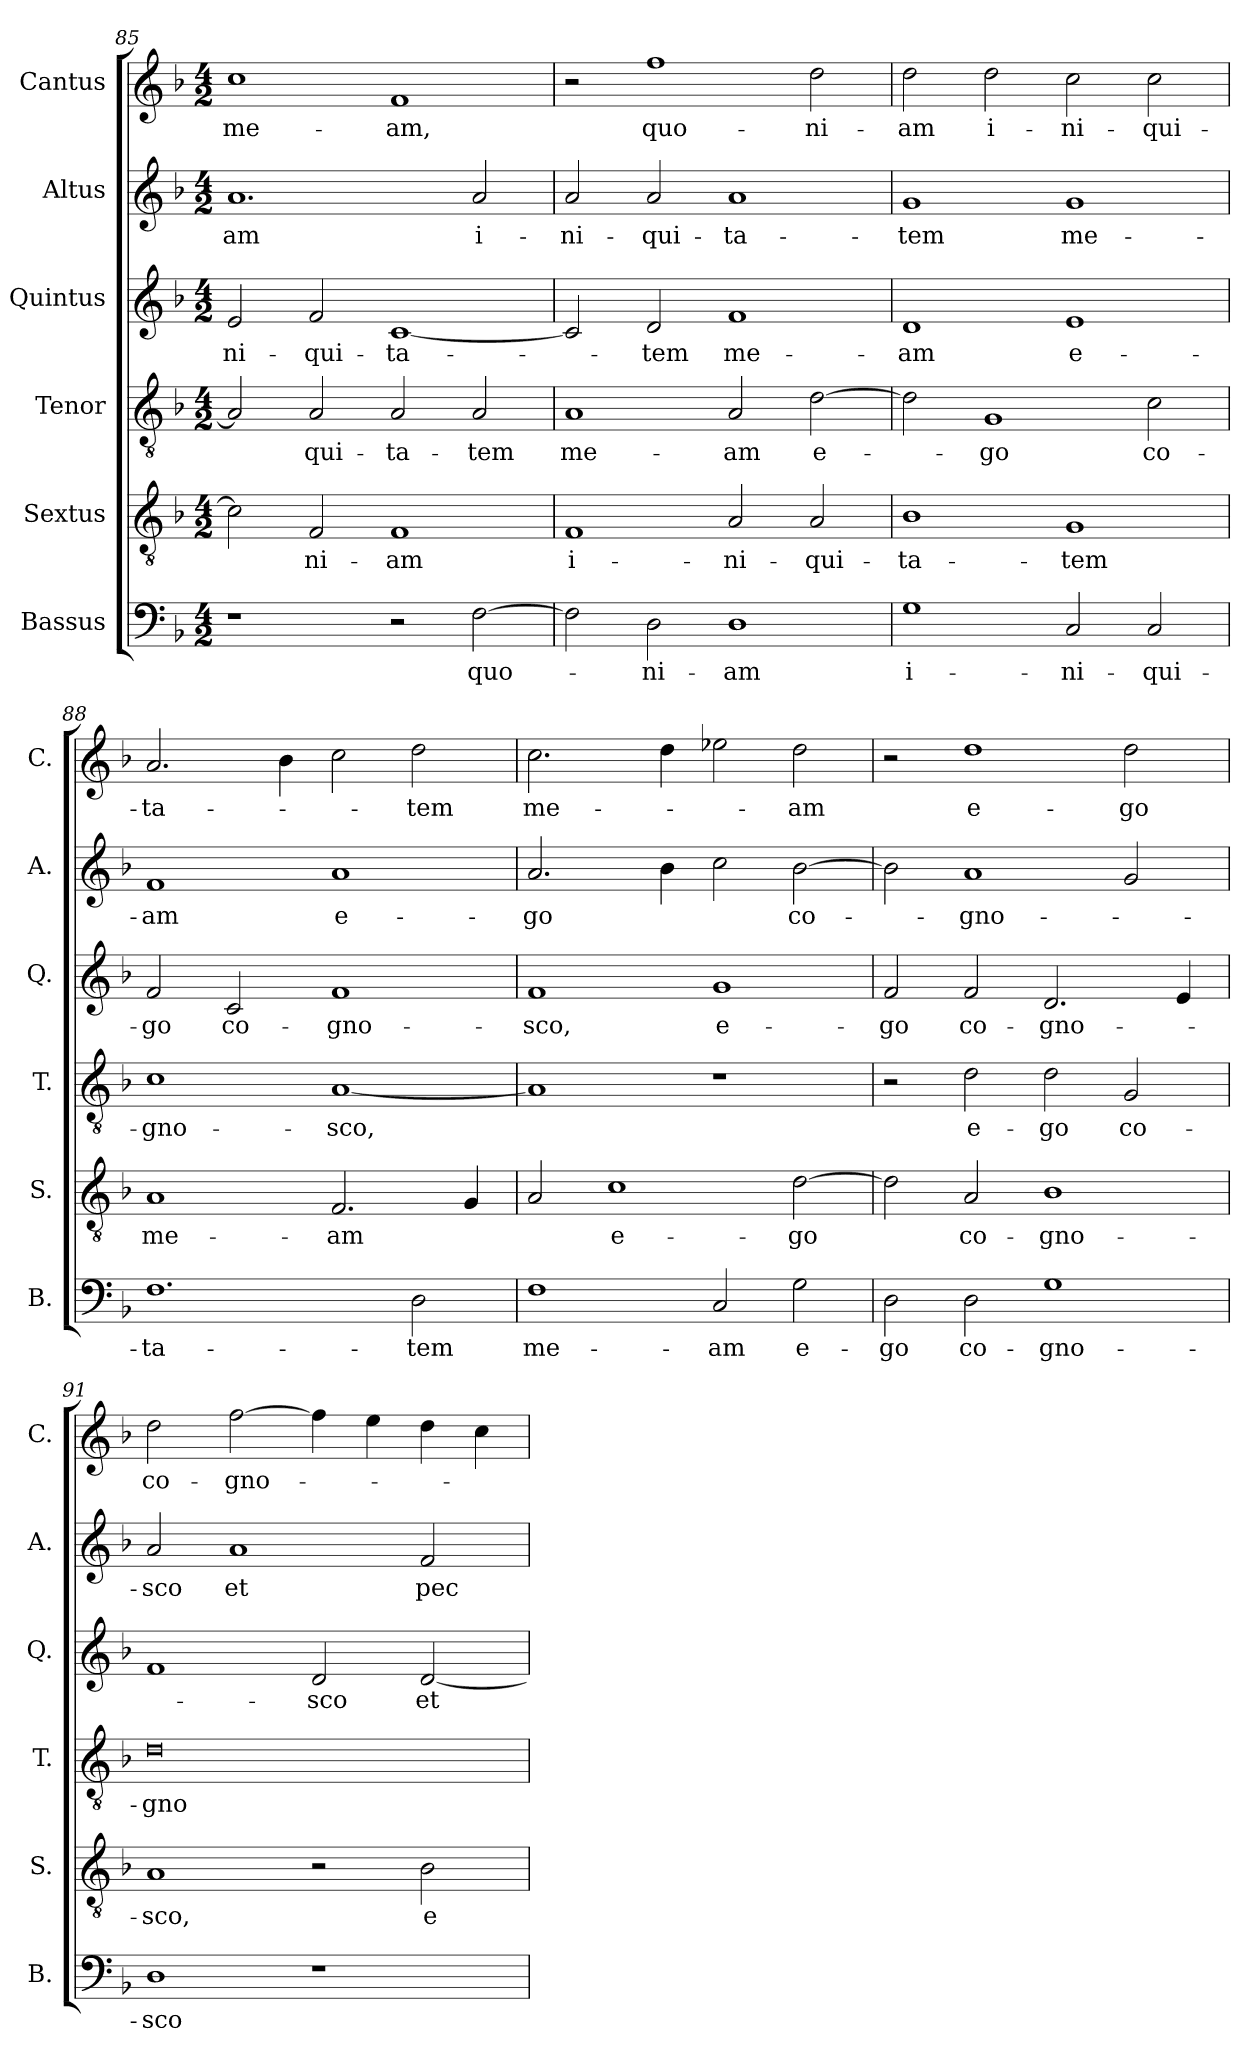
**kern	**text	**kern	**text	**kern	**text	**kern	**text	**kern	**text	**kern	**text
*part6	*part6	*part5	*part5	*part4	*part4	*part3	*part3	*part2	*part2	*part1	*part1
*staff6	*staff6	*staff5	*staff5	*staff4	*staff4	*staff3	*staff3	*staff2	*staff2	*staff1	*staff1
*I"Bassus	*	*I"Sextus	*	*I"Tenor	*	*I"Quintus	*	*I"Altus	*	*I"Cantus	*
*I'B.	*	*I'S.	*	*I'T.	*	*I'Q.	*	*I'A.	*	*I'C.	*
*clefF4	*	*clefGv2	*	*clefGv2	*	*clefG2	*	*clefG2	*	*clefG2	*
*k[b-]	*	*k[b-]	*	*k[b-]	*	*k[b-]	*	*k[b-]	*	*k[b-]	*
*M4/2	*	*M4/2	*	*M4/2	*	*M4/2	*	*M4/2	*	*M4/2	*
=85	=85	=85	=85	=85	=85	=85	=85	=85	=85	=85	=85
!	!	!	!	!	!	!	!LO:LY:b	!	!LO:LY:b	!	!LO:LY:b
1r	.	2c\]	.	2A/]	.	2e/	-ni-	1.a	-am	1cc	me-
!	!	!	!LO:LY:b	!	!LO:LY:b	!	!LO:LY:b	!	!	!	!
.	.	2F/	-ni-	2A/	-qui-	2f/	-qui-	.	.	.	.
!	!	!	!LO:LY:b	!	!LO:LY:b	!	!LO:LY:b	!	!	!	!LO:LY:b
2r	.	1F	-am	2A/	-ta-	[1c	-ta-	.	.	1f	-am,
!	!LO:LY:b	!	!	!	!LO:LY:b	!	!	!	!LO:LY:b	!	!
[2F\	quo-	.	.	2A/	-tem	.	.	2a/	i-	.	.
=86	=86	=86	=86	=86	=86	=86	=86	=86	=86	=86	=86
!	!	!	!LO:LY:b	!	!LO:LY:b	!	!	!	!LO:LY:b	!	!
2F\]	.	1F	i-	1A	me-	2c/]	.	2a/	-ni-	2r	.
!	!LO:LY:b	!	!	!	!	!	!LO:LY:b	!	!LO:LY:b	!	!LO:LY:b
2D\	-ni-	.	.	.	.	2d/	-tem	2a/	-qui-	1ff	quo-
!	!LO:LY:b	!	!LO:LY:b	!	!LO:LY:b	!	!LO:LY:b	!	!LO:LY:b	!	!
1D	-am	2A/	-ni-	2A/	-am	1f	me-	1a	-ta-	.	.
!	!	!	!LO:LY:b	!	!LO:LY:b	!	!	!	!	!	!LO:LY:b
.	.	2A/	-qui-	[2d\	e-	.	.	.	.	2dd\	-ni-
=87	=87	=87	=87	=87	=87	=87	=87	=87	=87	=87	=87
!	!LO:LY:b	!	!LO:LY:b	!	!	!	!LO:LY:b	!	!LO:LY:b	!	!LO:LY:b
1G	i-	1B-	-ta-	2d\]	.	1d	-am	1g	-tem	2dd\	-am
!	!	!	!	!	!LO:LY:b	!	!	!	!	!	!LO:LY:b
.	.	.	.	1G	-go	.	.	.	.	2dd\	i-
!	!LO:LY:b	!	!LO:LY:b	!	!	!	!LO:LY:b	!	!LO:LY:b	!	!LO:LY:b
2C/	-ni-	1G	-tem	.	.	1e	e-	1g	me-	2cc\	-ni-
!	!LO:LY:b	!	!	!	!LO:LY:b	!	!	!	!	!	!LO:LY:b
2C/	-qui-	.	.	2c\	co-	.	.	.	.	2cc\	-qui-
=88	=88	=88	=88	=88	=88	=88	=88	=88	=88	=88	=88
!	!LO:LY:b	!	!LO:LY:b	!	!LO:LY:b	!	!LO:LY:b	!	!LO:LY:b	!	!LO:LY:b
1.F	-ta-	1A	me-	1c	-gno-	2f/	-go	1f	-am	2.a/	-ta-
!	!	!	!	!	!	!	!LO:LY:b	!	!	!	!
.	.	.	.	.	.	2c/	co-	.	.	.	.
.	.	.	.	.	.	.	.	.	.	4b-\	.
!	!	!	!LO:LY:b	!	!LO:LY:b	!	!LO:LY:b	!	!LO:LY:b	!	!
.	.	2.F/	-am	[1A	-sco,	1f	-gno-	1a	e-	2cc\	.
!	!LO:LY:b	!	!	!	!	!	!	!	!	!	!LO:LY:b
2D\	-tem	.	.	.	.	.	.	.	.	2dd\	-tem
.	.	4G/	.	.	.	.	.	.	.	.	.
=89	=89	=89	=89	=89	=89	=89	=89	=89	=89	=89	=89
!	!LO:LY:b	!	!	!	!	!	!LO:LY:b	!	!LO:LY:b	!	!LO:LY:b
1F	me-	2A/	.	1A]	.	1f	-sco,	2.a/	-go	2.cc\	me-
!	!	!	!LO:LY:b	!	!	!	!	!	!	!	!
.	.	1c	e-	.	.	.	.	.	.	.	.
.	.	.	.	.	.	.	.	4b-\	.	4dd\	.
!	!LO:LY:b	!	!	!	!	!	!LO:LY:b	!	!	!	!
2C/	-am	.	.	1r	.	1g	e-	2cc\	.	2ee-X\	.
!	!LO:LY:b	!	!LO:LY:b	!	!	!	!	!	!LO:LY:b	!	!LO:LY:b
2G\	e-	[2d\	-go	.	.	.	.	[2b-\	co-	2dd\	-am
=90	=90	=90	=90	=90	=90	=90	=90	=90	=90	=90	=90
!	!LO:LY:b	!	!	!	!	!	!LO:LY:b	!	!	!	!
2D\	-go	2d\]	.	2r	.	2f/	-go	2b-\]	.	2r	.
!	!LO:LY:b	!	!LO:LY:b	!	!LO:LY:b	!	!LO:LY:b	!	!LO:LY:b	!	!LO:LY:b
2D\	co-	2A/	co-	2d\	e-	2f/	co-	1a	-gno-	1dd	e-
!	!LO:LY:b	!	!LO:LY:b	!	!LO:LY:b	!	!LO:LY:b	!	!	!	!
1G	-gno-	1B-	-gno-	2d\	-go	2.d/	-gno-	.	.	.	.
!	!	!	!	!	!LO:LY:b	!	!	!	!	!	!LO:LY:b
.	.	.	.	2G/	co-	.	.	2g/	.	2dd\	-go
.	.	.	.	.	.	4e/	.	.	.	.	.
!!LO:LB:g=z
=91	=91	=91	=91	=91	=91	=91	=91	=91	=91	=91	=91
!	!LO:LY:b	!	!LO:LY:b	!	!LO:LY:b	!	!	!	!LO:LY:b	!	!LO:LY:b
1D	-sco	1A	-sco,	0d	-gno-	1f	.	2a/	-sco	2dd\	co-
!	!	!	!	!	!	!	!	!	!LO:LY:b	!	!LO:LY:b
.	.	.	.	.	.	.	.	1a	et	[2ff\	-gno-
!	!	!	!	!	!	!	!LO:LY:b	!	!	!	!
1r	.	2r	.	.	.	2d/	-sco	.	.	4ff\]	.
.	.	.	.	.	.	.	.	.	.	4ee\	.
!	!	!	!LO:LY:b	!	!	!	!LO:LY:b	!	!LO:LY:b	!	!
.	.	2B-\	e-	.	.	[2d/	et	2f/	pec-	4dd\	.
.	.	.	.	.	.	.	.	.	.	4cc\	.
=	=	=	=	=	=	=	=	=	=	=	=
*-	*-	*-	*-	*-	*-	*-	*-	*-	*-	*-	*-
